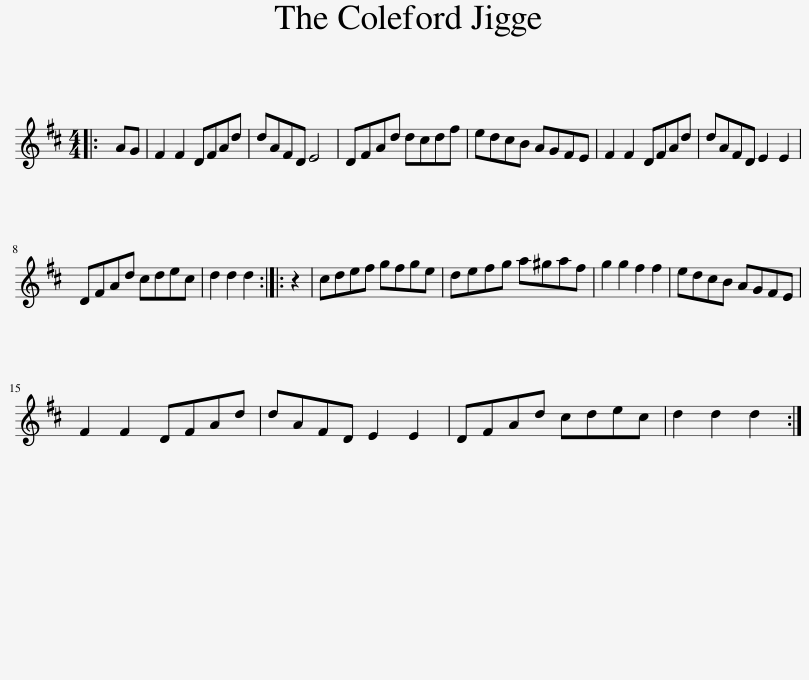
X:1
L:1/8
M:4/4
I:linebreak $
K:D
V:1 treble
V:1
|: AG | F2 F2 DFAd | dAFD E4 | DFAd dcdf | edcB AGFE | %5
 F2 F2 DFAd | dAFD E2 E2 |$ DFAd cdec | d2 d2 d2 :: z2 | %10
 cdef gfge | defg a^gaf | g2 g2 f2 f2 | edcB AGFE |$ F2 F2 DFAd | %15
 dAFD E2 E2 | DFAd cdec | d2 d2 d2 :| %18
